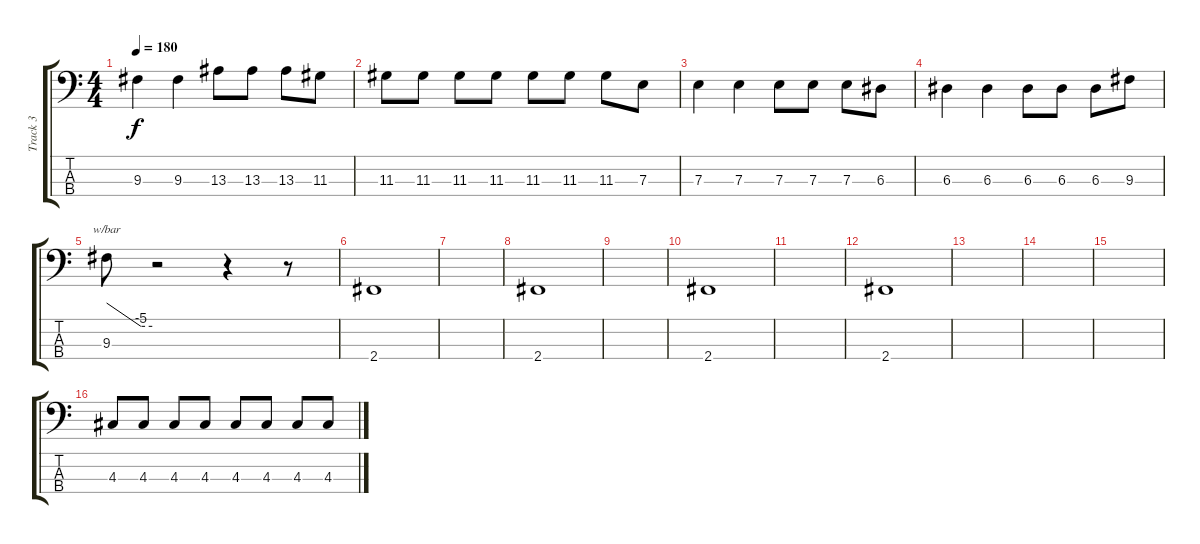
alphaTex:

\track ("Track 3" "Track 3") {instrument electricbassfinger}
\staff {score tabs}
\tuning (G2 D2 A1 E1) {hide}
\ts (4 4)
\tempo 180
\clef f4
\ks c
9.3.4{dy f} 9.3.4 13.3.8 13.3.8 13.3.8 11.3.8 |
11.3.8 11.3.8 11.3.8 11.3.8 11.3.8 11.3.8 11.3.8 7.3.8 |
7.3.4 7.3.4 7.3.8 7.3.8 7.3.8 6.3.8 |
6.3.4 6.3.4 6.3.8 6.3.8 6.3.8 9.3.8 |
9.3.8{tbe (custom default 0 0 45 -20 60 -20)} r.2 r.4 r.8 |
2.4.1 |
|
2.4.1 |
|
2.4.1 |
|
2.4.1 |
|
|
|
4.3.8 4.3.8 4.3.8 4.3.8 4.3.8 4.3.8 4.3.8 4.3.8
